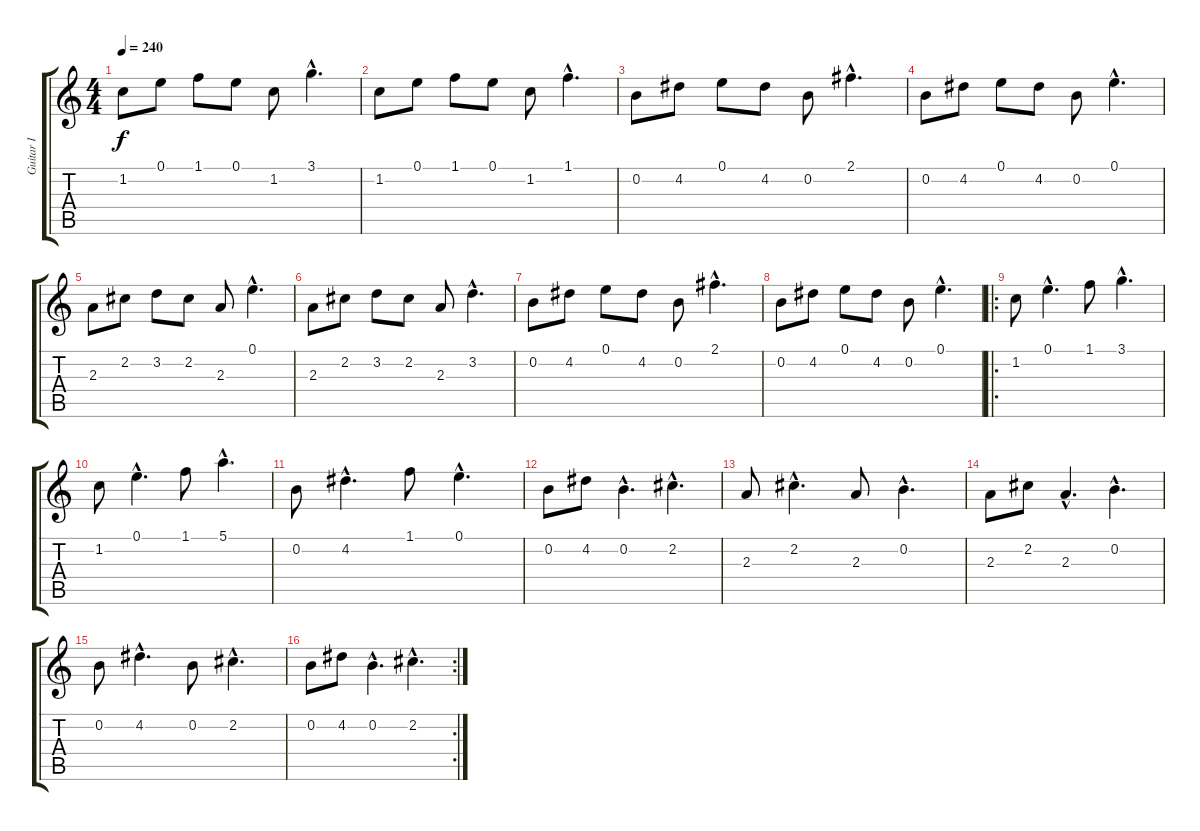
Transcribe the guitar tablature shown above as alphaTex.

\track ("Guitar I" "Guitar I") {instrument acousticguitarnylon}
\staff {score tabs}
\tuning (E4 B3 G3 D3 A2 E2) {hide}
\ts (4 4)
\tempo 240
\clef g2
\ks c
1.2.8{dy f} 0.1.8 1.1.8 0.1.8 1.2.8 3.1{hac}.4{d} |
1.2.8 0.1.8 1.1.8 0.1.8 1.2.8 1.1{hac}.4{d} |
0.2.8 4.2.8 0.1.8 4.2.8 0.2.8 2.1{hac}.4{d} |
0.2.8 4.2.8 0.1.8 4.2.8 0.2.8 0.1{hac}.4{d} |
2.3.8 2.2.8 3.2.8 2.2.8 2.3.8 0.1{hac}.4{d} |
2.3.8 2.2.8 3.2.8 2.2.8 2.3.8 3.2{hac}.4{d} |
0.2.8 4.2.8 0.1.8 4.2.8 0.2.8 2.1{hac}.4{d} |
0.2.8 4.2.8 0.1.8 4.2.8 0.2.8 0.1{hac}.4{d} |
\ro
1.2.8 0.1{hac}.4{d} 1.1.8 3.1{hac}.4{d} |
1.2.8 0.1{hac}.4{d} 1.1.8 5.1{hac}.4{d} |
0.2.8 4.2{hac}.4{d} 1.1.8 0.1{hac}.4{d} |
0.2.8 4.2.8 0.2{hac}.4{d} 2.2{hac}.4{d} |
2.3.8 2.2{hac}.4{d} 2.3.8 0.2{hac}.4{d} |
2.3.8 2.2.8 2.3{hac}.4{d} 0.2{hac}.4{d} |
0.2.8 4.2{hac}.4{d} 0.2.8 2.2{hac}.4{d} |
\rc 2
0.2.8 4.2.8 0.2{hac}.4{d} 2.2{hac}.4{d}
